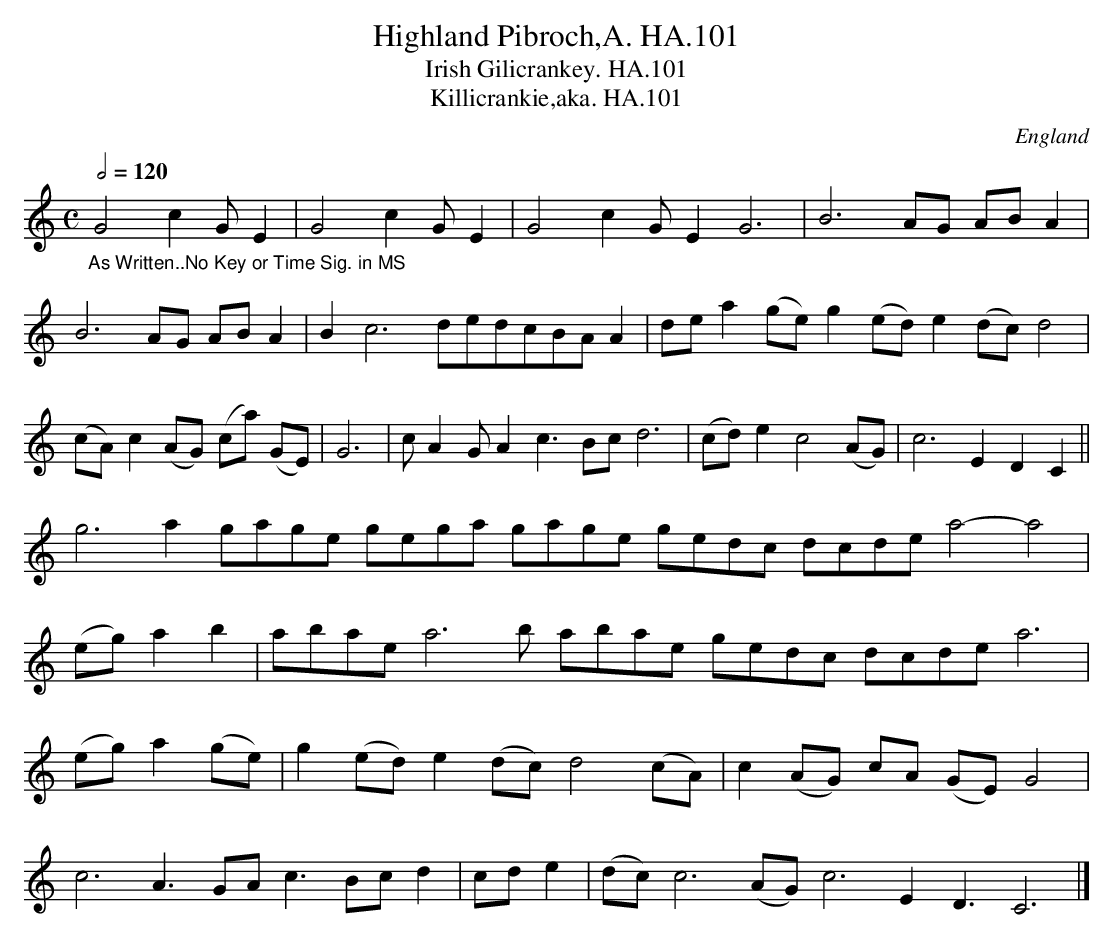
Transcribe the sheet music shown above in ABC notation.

X:1
T:Highland Pibroch,A. HA.101
T:Irish Gilicrankey. HA.101
T:Killicrankie,aka. HA.101
L:1/4
M:C
O:England
Q:1/2=120
K:C
"_As Written..No Key or Time Sig. in MS"G2cG/E| G2cG/E|G2cG/E G3|\
B3A/G/ A/B/ A|!
B3A/G/ A/B/ A|Bc3d/e/d/c/B/A/ A|d/e/a(g/e/) g(e/d/)e(d/c/)d2|!
(c/A/)c(A/G/) (c/a/) (G/E/)|G3|c/AG/Ac3/2B/c/d3|\
(c/d/)ec2(A/G/)|c3EDC||!
g3ag/a/g/e/ g/e/g/a/ g/a/g/e/ g/e/d/c/ d/c/d/e/a2-a2|!
(e/g/)ab|\
a/b/a/e/a3b/ a/b/a/e/ g/e/d/c/ d/c/d/e/ a3|!
(e/g/)a(g/e/)|g(e/d/)e(d/c/)d2(c/A/)|c(A/G/) c/A/ (G/E/)G2|!
c3A3/2 G/A/ c3/2 B/c/ d|c/d/e|(d/c/)c3 (A/G/) c3 ED3/2C3|]
